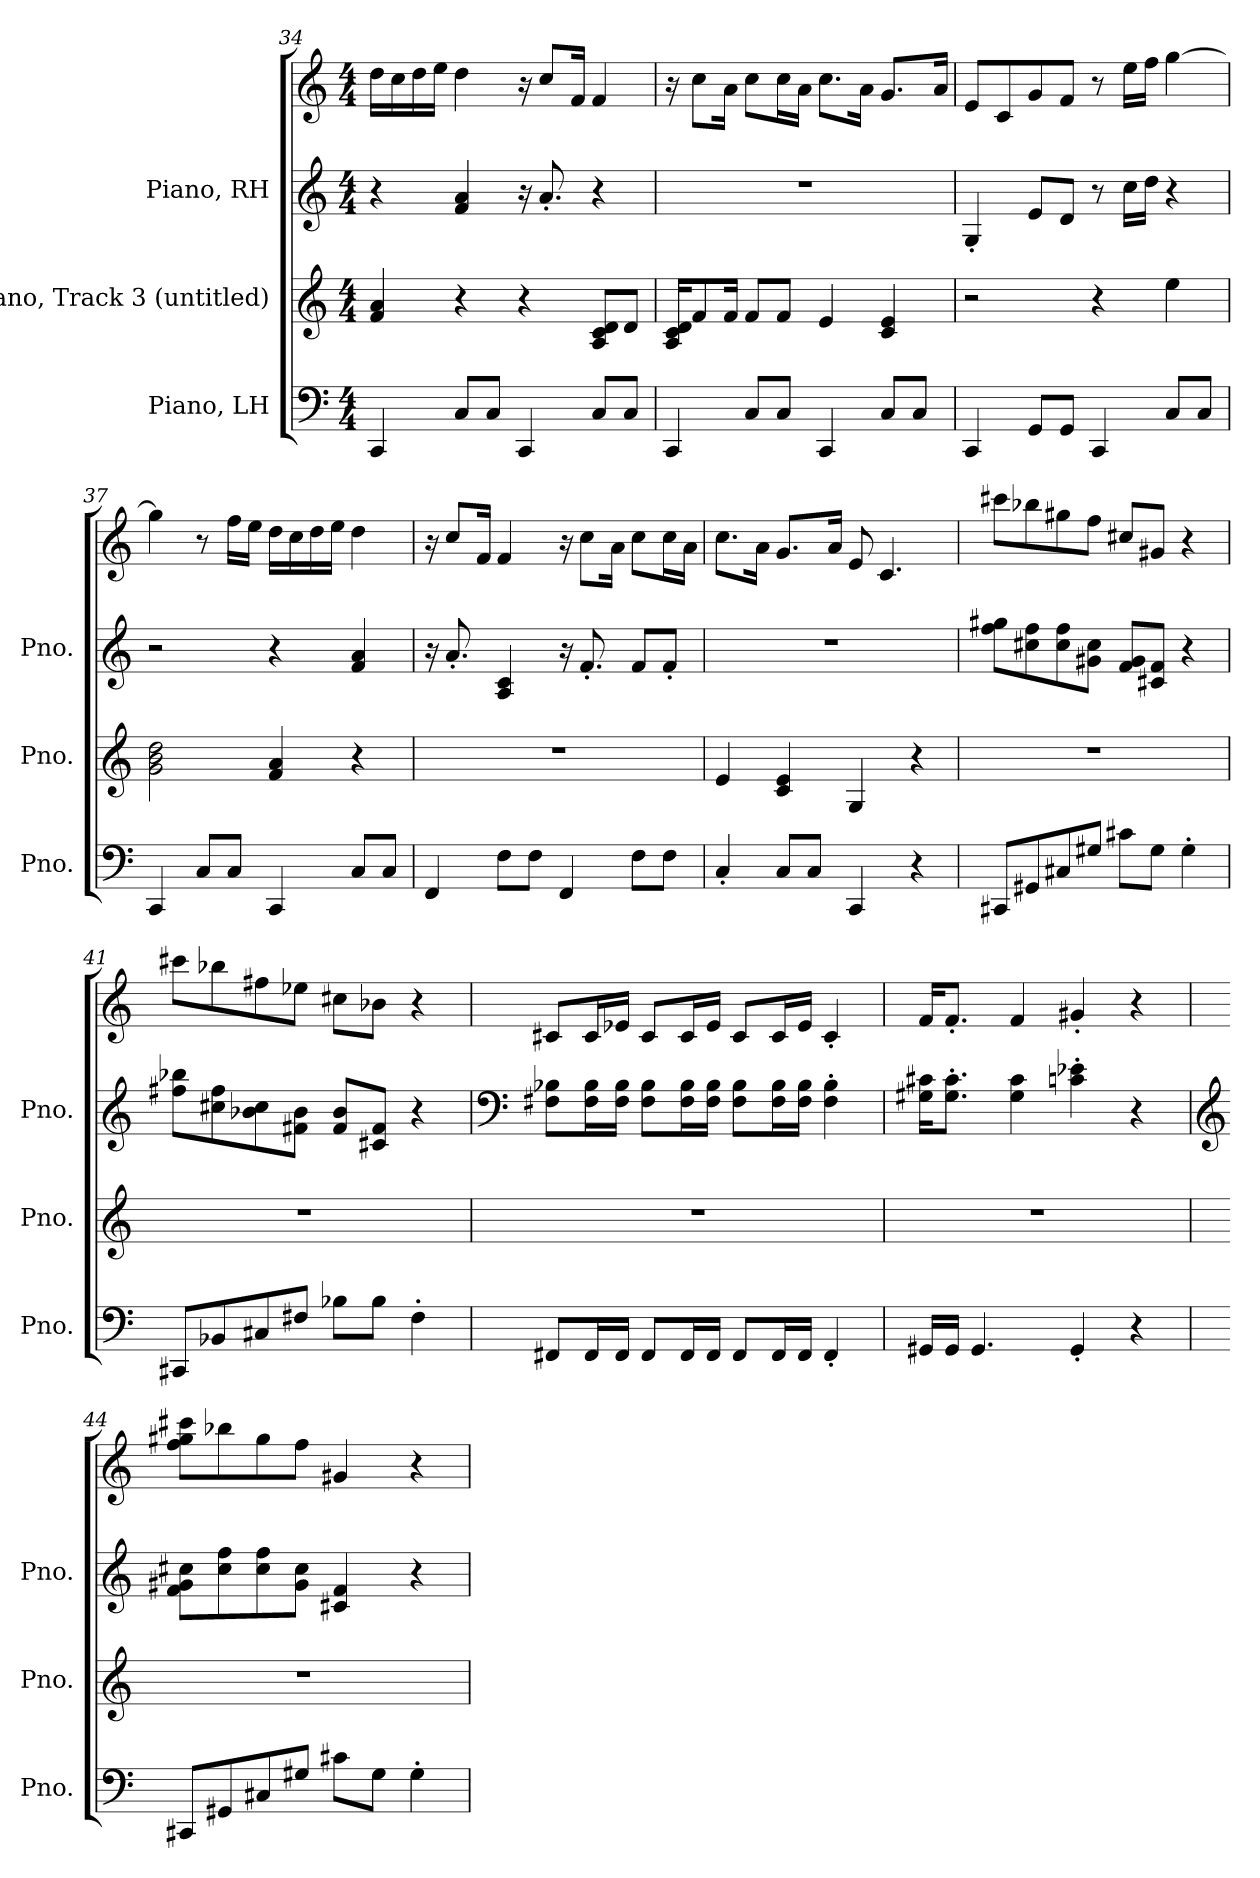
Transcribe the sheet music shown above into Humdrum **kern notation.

**kern	**kern	**kern	**kern
*part3	*part2	*part1	*part1
*staff4	*staff3	*staff2	*staff1
*I"Piano, LH	*I"Piano, Track 3 (untitled)	*I"Piano, RH	*
*I'Pno.	*I'Pno.	*I'Pno.	*
*clefF4	*clefG2	*clefG2	*clefG2
*k[]	*k[]	*k[]	*k[]
*M4/4	*M4/4	*M4/4	*M4/4
=34	=34	=34	=34
4CC/	4f/ 4a/	4r	16dd\LL
.	.	.	16cc\
.	.	.	16dd\
.	.	.	16ee\JJ
8C/L	4r	4f/ 4a/	4dd\
8C/J	.	.	.
4CC/	4r	16r	16r
.	.	8.a'/	8cc/L
.	.	.	16f/Jk
8C/L	8A/ 8c/ 8d/L	4r	4f/
8C/J	8d/J	.	.
=35	=35	=35	=35
4CC/	16A/ 16c/ 16d/KL	1r	16r
.	8f/	.	8cc\L
.	16f/Jk	.	16a\Jk
8C/L	8f/L	.	8cc\L
8C/J	8f/J	.	16cc\L
.	.	.	16a\JJ
4CC/	4e/	.	8.cc\L
.	.	.	16a\Jk
8C/L	4c/ 4e/	.	8.g/L
8C/J	.	.	.
.	.	.	16a/Jk
!!LO:LB:g=z
=36	=36	=36	=36
4CC/	2r	4G'/	8e/L
.	.	.	8c/
8GG/L	.	8e/L	8g/
8GG/J	.	8d/J	8f/J
4CC/	4r	8r	8r
.	.	16cc\LL	16ee\LL
.	.	16dd\JJ	16ff\JJ
8C/L	4ee\	4r	[4gg\
8C/J	.	.	.
=37	=37	=37	=37
4CC/	2g\ 2b\ 2dd\	2r	4gg\]
8C/L	.	.	8r
8C/J	.	.	16ff\LL
.	.	.	16ee\JJ
4CC/	4f/ 4a/	4r	16dd\LL
.	.	.	16cc\
.	.	.	16dd\
.	.	.	16ee\JJ
8C/L	4r	4f/ 4a/	4dd\
8C/J	.	.	.
=38	=38	=38	=38
4FF/	1r	16r	16r
.	.	8.a'/	8cc/L
.	.	.	16f/Jk
8F\L	.	4A/ 4c/	4f/
8F\J	.	.	.
4FF/	.	16r	16r
.	.	8.f'/	8cc\L
.	.	.	16a\Jk
8F\L	.	8f/L	8cc\L
8F\J	.	8f'/J	16cc\L
.	.	.	16a\JJ
=39	=39	=39	=39
4C'/	4e/	1r	8.cc\L
.	.	.	16a\Jk
8C/L	4c/ 4e/	.	8.g/L
8C/J	.	.	.
.	.	.	16a/Jk
4CC/	4G/	.	8e/
.	.	.	4.c/
4r	4r	.	.
!!LO:LB:g=z
=40	=40	=40	=40
8CC#X/L	1r	8ff\ 8gg#X\L	8ccc#X\L
8GG#X/	.	8cc#X\ 8ff\	8bb-X\
8C#X/	.	8cc#\ 8ff\	8gg#X\
8G#X/J	.	8g#X\ 8cc#\J	8ff\J
8c#X\L	.	8f/ 8g#/L	8cc#X/L
8G#\J	.	8c#X/ 8f/J	8g#X/J
4G#'\	.	4r	4r
=41	=41	=41	=41
8CC#X/L	1r	8ff#X\ 8bb-X\L	8ccc#X\L
8BB-X/	.	8cc#X\ 8ff#\	8bb-X\
8C#X/	.	8b-X\ 8cc#\	8ff#X\
8F#X/J	.	8f#X\ 8b-\J	8ee-X\J
8B-X\L	.	8f#/ 8b-/L	8cc#X\L
8B-\J	.	8c#X/ 8f#/J	8b-X\J
4F#'\	.	4r	4r
=42	=42	=42	=42
*	*	*clefF4	*
8FF#X/L	1r	8F#X\ 8B-X\L	8c#X/L
16FF#/L	.	16F#\ 16B-\L	16c#/L
16FF#/JJ	.	16F#\ 16B-\JJ	16e-X/JJ
8FF#/L	.	8F#\ 8B-\L	8c#/L
16FF#/L	.	16F#\ 16B-\L	16c#/L
16FF#/JJ	.	16F#\ 16B-\JJ	16e-/JJ
8FF#/L	.	8F#\ 8B-\L	8c#/L
16FF#/L	.	16F#\ 16B-\L	16c#/L
16FF#/JJ	.	16F#\ 16B-\JJ	16e-/JJ
4FF#'/	.	4F#\' 4B-\'	4c#'/
!!LO:PB:g=z
=43	=43	=43	=43
16GG#X/LL	1r	16G#X\ 16c#X\KL	16f/KL
16GG#/JJ	.	8.G#\' 8.c#\'J	8.f'/J
4.GG#/	.	.	.
.	.	4G#\ 4c#\	4f/
4GG#'/	.	4cn\' 4e-X\'	4g#X'/
4r	.	4r	4r
=44	=44	=44	=44
*	*	*clefG2	*
8CC#X/L	1r	8f\ 8g#X\ 8cc#X\L	8ff\ 8gg#X\ 8ccc#X\L
8GG#X/	.	8cc#\ 8ff\	8bb-X\
8C#X/	.	8cc#\ 8ff\	8gg#\
8G#X/J	.	8g#\ 8cc#\J	8ff\J
8c#X\L	.	4c#X/ 4f/	4g#X/
8G#\J	.	.	.
4G#'\	.	4r	4r
=	=	=	=
*-	*-	*-	*-
